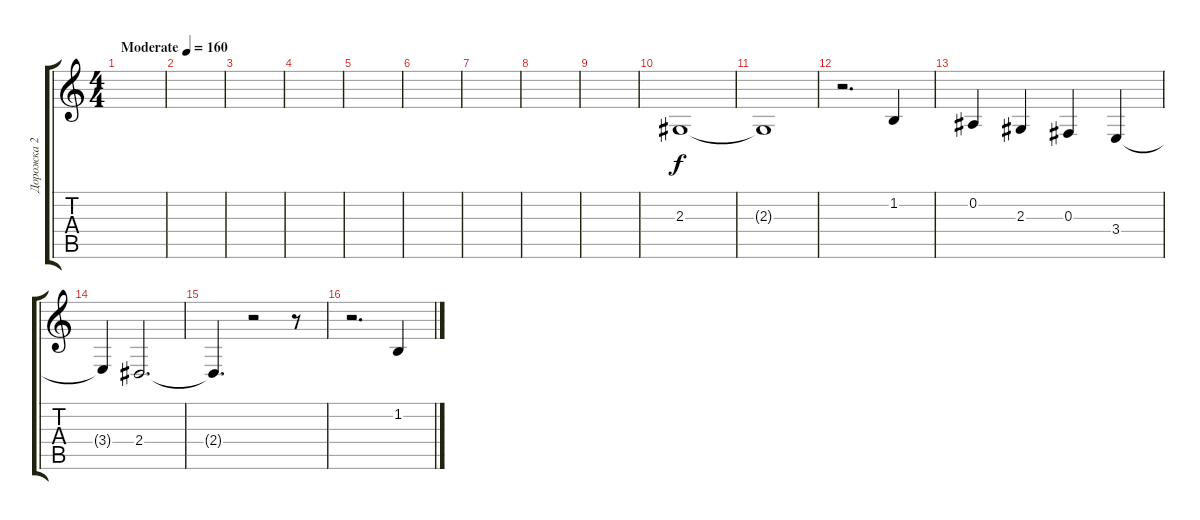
\track ("Дорожка 2" "Дорожка 2") {instrument lead3calliope}
\staff {score tabs}
\tuning (Eb4 Bb3 Gb3 Db3 Ab2 Eb2) {hide}
\ts (4 4)
\tempo (160 "Moderate")
\clef g2
\ks c
|
|
|
|
|
|
|
|
|
2.3.1 |
2.3{t}.1 |
r.2{d} 1.2.4 |
0.2.4 2.3.4 0.3.4 3.4.4 |
3.4{t}.4 2.4.2{d} |
2.4{t}.4{d} r.2 r.8 |
r.2{d} 1.2.4
